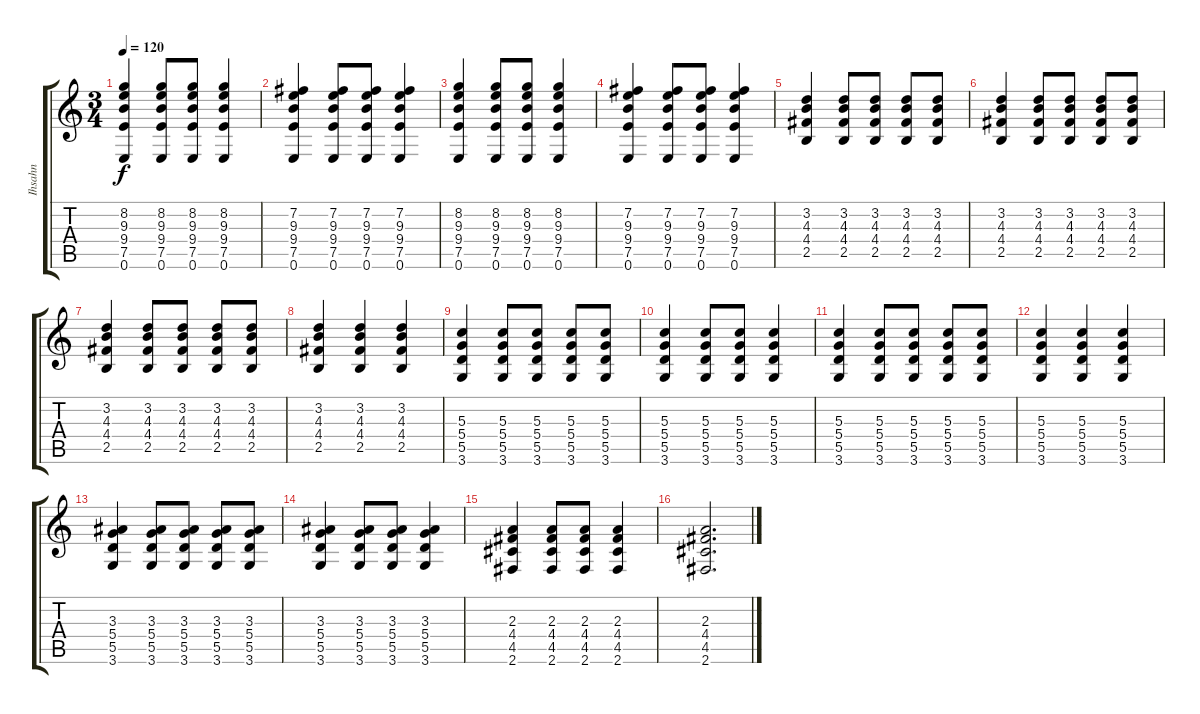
\track ("Ihsahn" "Ihsahn") {instrument distortionguitar}
\staff {score tabs}
\tuning (E4 B3 G3 D3 A2 E2) {hide}
\ts (3 4)
\tempo 120
\clef g2
\ks c
(8.2 9.3 9.4 7.5 0.6).4{dy f} (8.2 9.3 9.4 7.5 0.6).8 (8.2 9.3 9.4 7.5 0.6).8 (8.2 9.3 9.4 7.5 0.6).4 |
(7.2 9.3 9.4 7.5 0.6).4 (7.2 9.3 9.4 7.5 0.6).8 (7.2 9.3 9.4 7.5 0.6).8 (7.2 9.3 9.4 7.5 0.6).4 |
(8.2 9.3 9.4 7.5 0.6).4 (8.2 9.3 9.4 7.5 0.6).8 (8.2 9.3 9.4 7.5 0.6).8 (8.2 9.3 9.4 7.5 0.6).4 |
(7.2 9.3 9.4 7.5 0.6).4 (7.2 9.3 9.4 7.5 0.6).8 (7.2 9.3 9.4 7.5 0.6).8 (7.2 9.3 9.4 7.5 0.6).4 |
(3.2 4.3 4.4 2.5).4 (3.2 4.3 4.4 2.5).8 (3.2 4.3 4.4 2.5).8 (3.2 4.3 4.4 2.5).8 (3.2 4.3 4.4 2.5).8 |
(3.2 4.3 4.4 2.5).4 (3.2 4.3 4.4 2.5).8 (3.2 4.3 4.4 2.5).8 (3.2 4.3 4.4 2.5).8 (3.2 4.3 4.4 2.5).8 |
(3.2 4.3 4.4 2.5).4 (3.2 4.3 4.4 2.5).8 (3.2 4.3 4.4 2.5).8 (3.2 4.3 4.4 2.5).8 (3.2 4.3 4.4 2.5).8 |
(3.2 4.3 4.4 2.5).4 (3.2 4.3 4.4 2.5).4 (3.2 4.3 4.4 2.5).4 |
(5.3 5.4 5.5 3.6).4 (5.3 5.4 5.5 3.6).8 (5.3 5.4 5.5 3.6).8 (5.3 5.4 5.5 3.6).8 (5.3 5.4 5.5 3.6).8 |
(5.3 5.4 5.5 3.6).4 (5.3 5.4 5.5 3.6).8 (5.3 5.4 5.5 3.6).8 (5.3 5.4 5.5 3.6).4 |
(5.3 5.4 5.5 3.6).4 (5.3 5.4 5.5 3.6).8 (5.3 5.4 5.5 3.6).8 (5.3 5.4 5.5 3.6).8 (5.3 5.4 5.5 3.6).8 |
(5.3 5.4 5.5 3.6).4 (5.3 5.4 5.5 3.6).4 (5.3 5.4 5.5 3.6).4 |
(3.3 5.4 5.5 3.6).4 (3.3 5.4 5.5 3.6).8 (3.3 5.4 5.5 3.6).8 (3.3 5.4 5.5 3.6).8 (3.3 5.4 5.5 3.6).8 |
(3.3 5.4 5.5 3.6).4 (3.3 5.4 5.5 3.6).8 (3.3 5.4 5.5 3.6).8 (3.3 5.4 5.5 3.6).4 |
(2.3 4.4 4.5 2.6).4 (2.3 4.4 4.5 2.6).8 (2.3 4.4 4.5 2.6).8 (2.3 4.4 4.5 2.6).4 |
(2.3 4.4 4.5 2.6).2{d}
